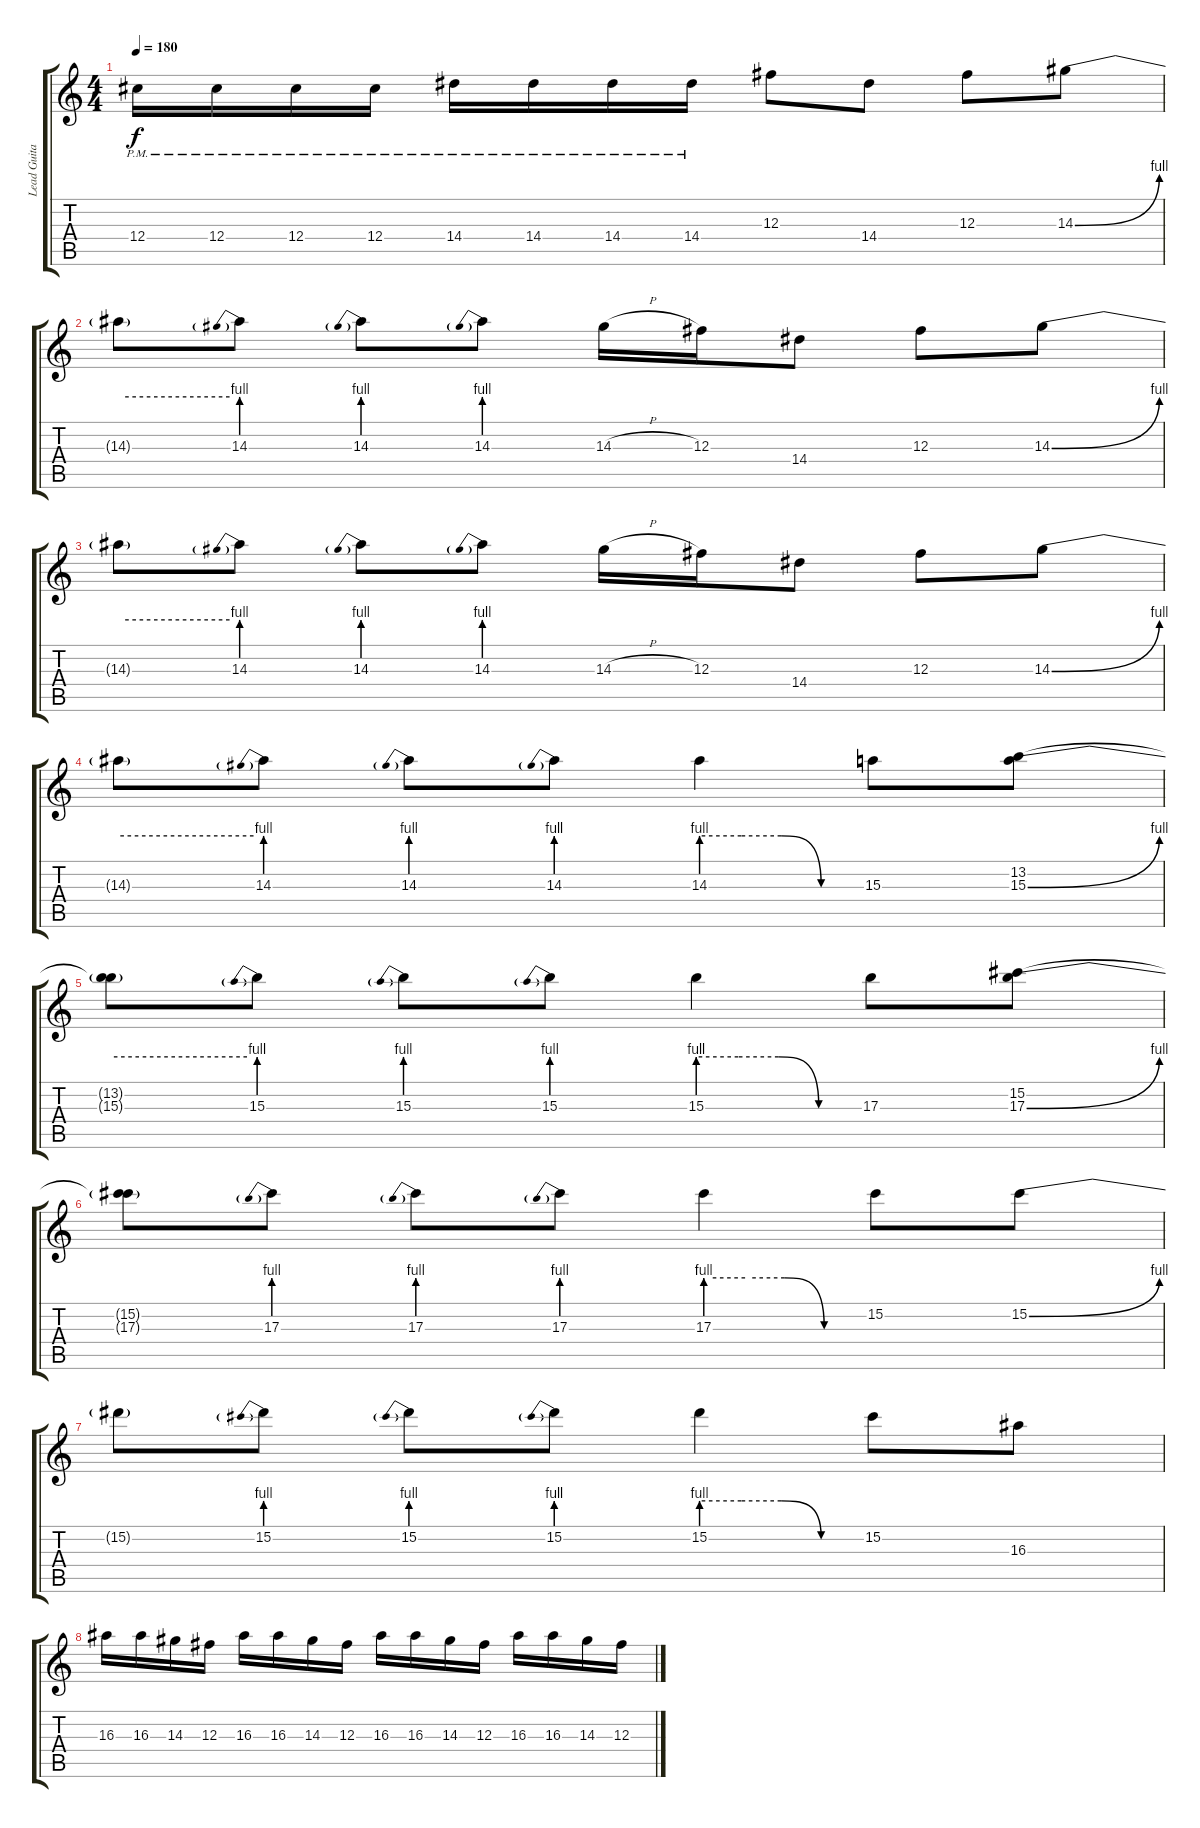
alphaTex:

\track ("Lead Guitar  " "Lead Guita") {instrument overdrivenguitar}
\staff {score tabs}
\tuning (Eb4 Bb3 Gb3 Db3 Ab2 Eb2) {hide}
\ts (4 4)
\tempo 180
\clef g2
\ks c
12.4{pm}.16{dy f} 12.4{pm}.16 12.4{pm}.16 12.4{pm}.16 14.4{pm}.16 14.4{pm}.16 14.4{pm}.16 14.4{pm}.16 12.3.8 14.4.8 12.3.8 14.3{be (bend 0 0 60 4)}.8 |
14.3{be (hold 0 4 60 4) t}.8 14.3{be (prebend 0 4 60 4)}.8 14.3{be (prebend 0 4 60 4)}.8 14.3{be (prebend 0 4 60 4)}.8 14.3{h}.16 12.3.16 14.4.8 12.3.8 14.3{be (bend 0 0 60 4)}.8 |
14.3{be (hold 0 4 60 4) t}.8 14.3{be (prebend 0 4 60 4)}.8 14.3{be (prebend 0 4 60 4)}.8 14.3{be (prebend 0 4 60 4)}.8 14.3{h}.16 12.3.16 14.4.8 12.3.8 14.3{be (bend 0 0 60 4)}.8 |
14.3{be (hold 0 4 60 4) t}.8 14.3{be (prebend 0 4 60 4)}.8 14.3{be (prebend 0 4 60 4)}.8 14.3{be (prebend 0 4 60 4)}.8 14.3{be (custom 0 4 15 4 30 4 45 0 60 0)}.4 15.3.8 (13.2 15.3{be (bend 0 0 60 4)}).8 |
(13.2{t} 15.3{be (hold 0 4 60 4) t}).8 15.3{be (prebend 0 4 60 4)}.8 15.3{be (prebend 0 4 60 4)}.8 15.3{be (prebend 0 4 60 4)}.8 15.3{be (custom 0 4 15 4 30 4 45 0 60 0)}.4 17.3.8 (15.2 17.3{be (bend 0 0 60 4)}).8 |
(15.2{t} 17.3{t}).8 17.3{be (prebend 0 4 60 4)}.8 17.3{be (prebend 0 4 60 4)}.8 17.3{be (prebend 0 4 60 4)}.8 17.3{be (custom 0 4 15 4 30 4 45 0 60 0)}.4 15.2.8 15.2{be (bend 0 0 60 4)}.8 |
15.2{t}.8 15.2{be (prebend 0 4 60 4)}.8 15.2{be (prebend 0 4 60 4)}.8 15.2{be (prebend 0 4 60 4)}.8 15.2{be (custom 0 4 15 4 30 4 45 0 60 0)}.4 15.2.8 16.3.8 |
16.3.16 16.3.16 14.3.16 12.3.16 16.3.16 16.3.16 14.3.16 12.3.16 16.3.16 16.3.16 14.3.16 12.3.16 16.3.16 16.3.16 14.3.16 12.3.16
